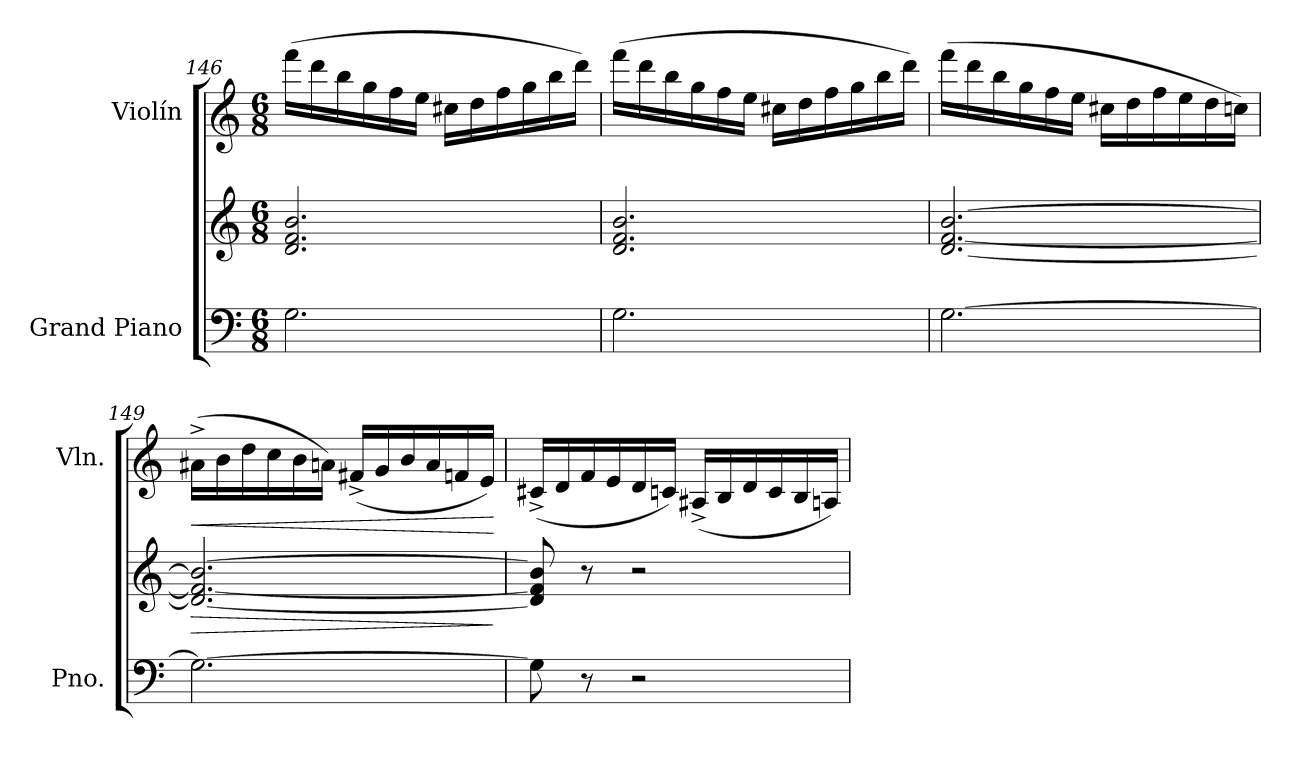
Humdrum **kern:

**kern	**kern	**dynam	**kern	**dynam
*part2	*part2	*part2	*part1	*part1
*staff3	*staff2	*staff2/3	*staff1	*staff1
*I"Grand Piano	*	*	*I"Violín	*
*I'Pno.	*	*	*I'Vln.	*
*clefF4	*clefG2	*	*clefG2	*
*k[]	*k[]	*	*k[]	*
*M6/8	*M6/8	*	*M6/8	*
=146	=146	=146	=146	=146
2.G\	2.d/ 2.f/ 2.b/	.	(16fff\LL	.
.	.	.	16ddd\	.
.	.	.	16bb\	.
.	.	.	16gg\	.
.	.	.	16ff\	.
.	.	.	16ee\JJ	.
.	.	.	16cc#X\LL	.
.	.	.	16dd\	.
.	.	.	16ff\	.
.	.	.	16gg\	.
.	.	.	16bb\	.
.	.	.	16ddd\JJ)	.
!!LO:LB:g=z
=147	=147	=147	=147	=147
2.G\	2.d/ 2.f/ 2.b/	.	(16fff\LL	.
.	.	.	16ddd\	.
.	.	.	16bb\	.
.	.	.	16gg\	.
.	.	.	16ff\	.
.	.	.	16ee\JJ	.
.	.	.	16cc#X\LL	.
.	.	.	16dd\	.
.	.	.	16ff\	.
.	.	.	16gg\	.
.	.	.	16bb\	.
.	.	.	16ddd\JJ)	.
=148	=148	=148	=148	=148
[2.G\	[2.d/ [2.f/ [2.b/	.	(16fff\LL	.
.	.	.	16ddd\	.
.	.	.	16bb\	.
.	.	.	16gg\	.
.	.	.	16ff\	.
.	.	.	16ee\JJ	.
.	.	.	16cc#X\LL	.
.	.	.	16dd\	.
.	.	.	16ff\	.
.	.	.	16ee\	.
.	.	.	16dd\	.
.	.	.	16ccn\JJ)	.
=149	=149	=149	=149	=149
!	!	!LO:HP:b	!	!LO:HP:b
2.G\_	2.d/_ 2.f/_ 2.b/_	>	(16a#X^\LL	<
.	.	.	16b\	.
.	.	.	16dd\	.
.	.	.	16cc\	.
.	.	.	16b\	.
.	.	.	16an\JJ)	.
.	.	.	(16f#X^/LL	.
.	.	.	16g/	.
.	.	.	16b/	.
.	.	.	16a/	.
.	.	.	16fn/	.
.	.	.	16e/JJ)	.
.	.	]	.	[
!!LO:LB:g=z
=150	=150	=150	=150	=150
8G\]	8d/] 8f/] 8b/]	.	(16c#X^/LL	.
.	.	.	16d/	.
8r	8r	.	16f/	.
.	.	.	16e/	.
2r	2r	.	16d/	.
.	.	.	16cn/JJ)	.
.	.	.	(16A#X^/LL	.
.	.	.	16B/	.
.	.	.	16d/	.
.	.	.	16c/	.
.	.	.	16B/	.
.	.	.	16An/JJ)	.
=	=	=	=	=
*-	*-	*-	*-	*-
